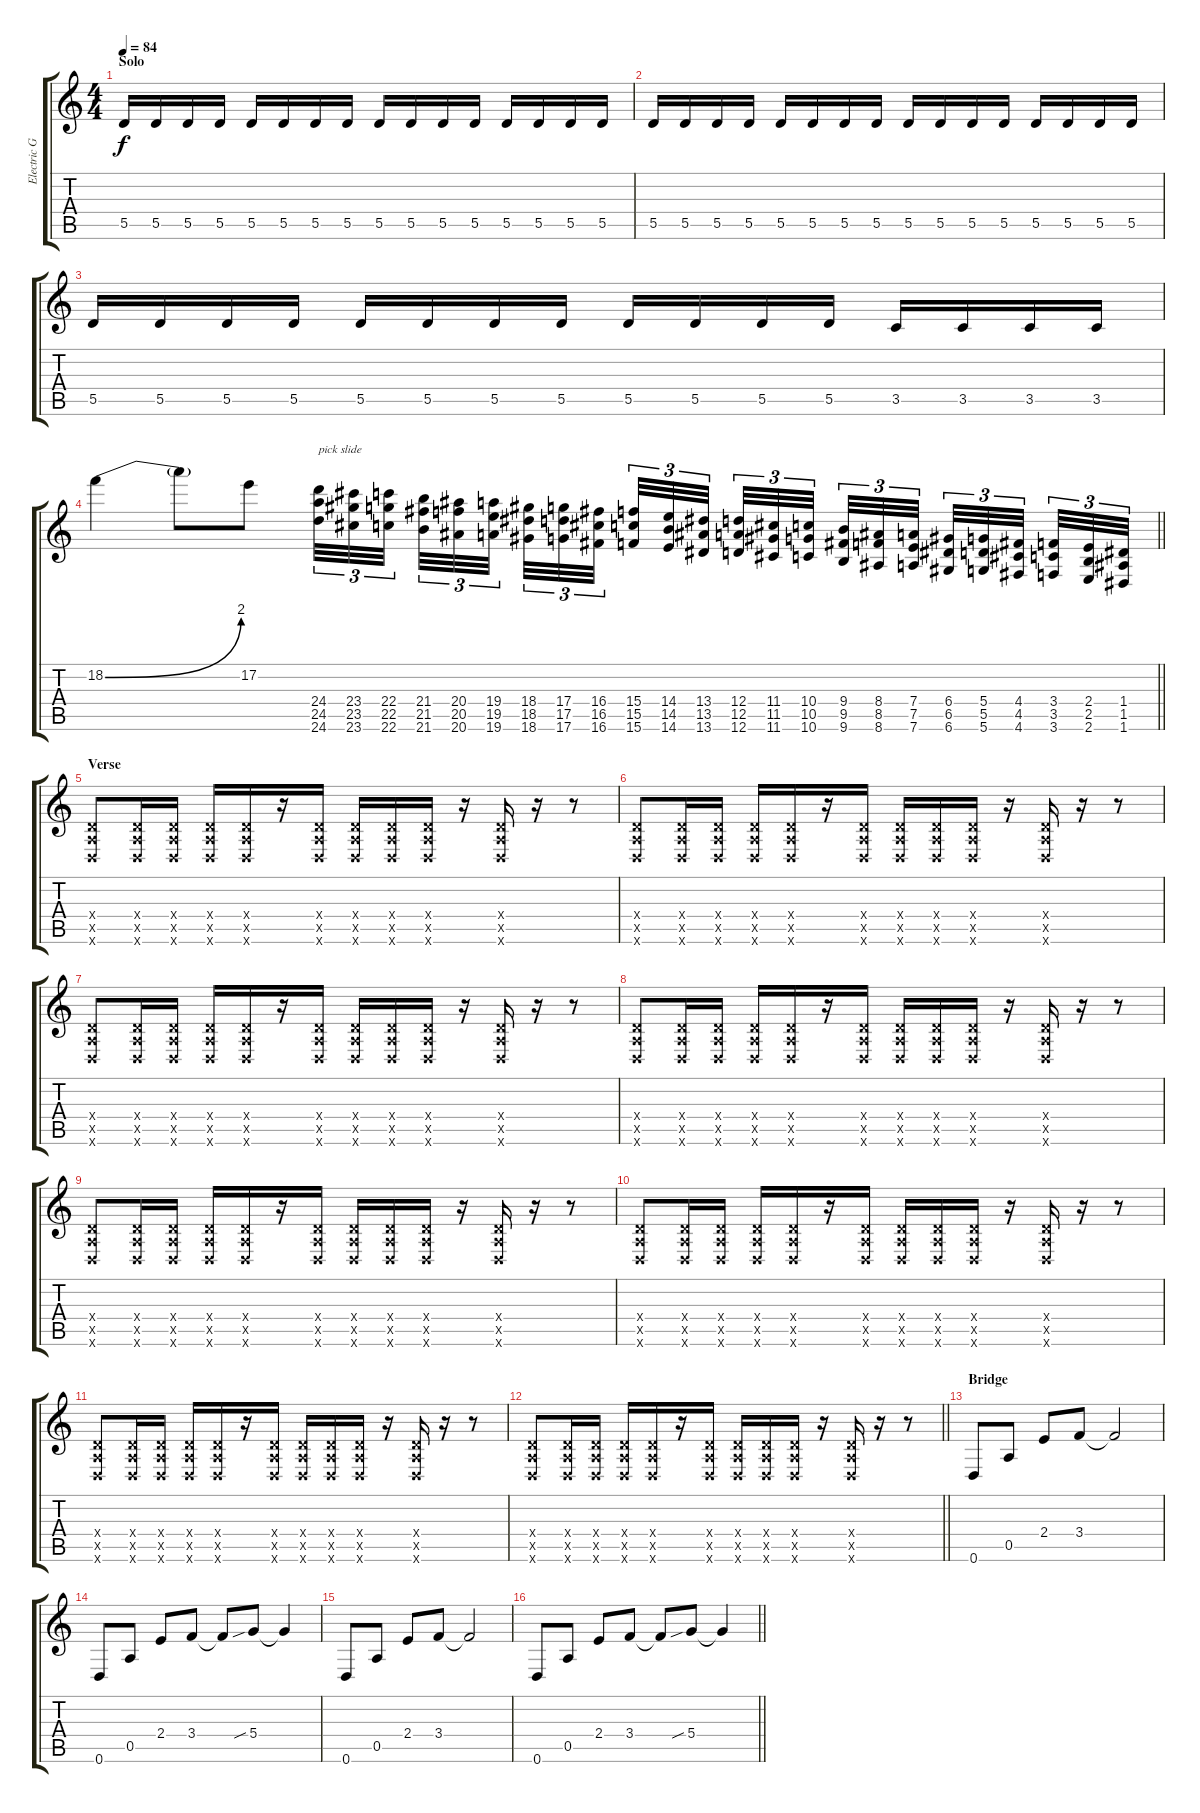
\track ("Electric Guitar" "Electric G") {instrument distortionguitar}
\staff {score tabs}
\tuning (E4 B3 G3 D3 A2 D2) {hide}
\ts (4 4)
\section ("" "Solo")
\tempo 84
\clef g2
\ks c
5.5.16{dy f} 5.5.16 5.5.16 5.5.16 5.5.16 5.5.16 5.5.16 5.5.16 5.5.16 5.5.16 5.5.16 5.5.16 5.5.16 5.5.16 5.5.16 5.5.16 |
5.5.16 5.5.16 5.5.16 5.5.16 5.5.16 5.5.16 5.5.16 5.5.16 5.5.16 5.5.16 5.5.16 5.5.16 5.5.16 5.5.16 5.5.16 5.5.16 |
5.5.16 5.5.16 5.5.16 5.5.16 5.5.16 5.5.16 5.5.16 5.5.16 5.5.16 5.5.16 5.5.16 5.5.16 3.5.16 3.5.16 3.5.16 3.5.16 |
\barLineRight lightlight
18.2{be (bend 0 0 60 8)}.4 18.2{t}.8 17.2.8 (24.4 24.5 24.6).32{tu (3 2) txt "pick slide" instrument guitarfretnoise} (23.4 23.5 23.6).32{tu (3 2)} (22.4 22.5 22.6).32{tu (3 2) beam splitsecondary} (21.4 21.5 21.6).32{tu (3 2)} (20.4 20.5 20.6).32{tu (3 2)} (19.4 19.5 19.6).32{tu (3 2) beam splitsecondary} (18.4 18.5 18.6).32{tu (3 2)} (17.4 17.5 17.6).32{tu (3 2)} (16.4 16.5 16.6).32{tu (3 2) beam splitsecondary} (15.4 15.5 15.6).32{tu (3 2)} (14.4 14.5 14.6).32{tu (3 2)} (13.4 13.5 13.6).32{tu (3 2)} (12.4 12.5 12.6).32{tu (3 2)} (11.4 11.5 11.6).32{tu (3 2)} (10.4 10.5 10.6).32{tu (3 2) beam splitsecondary} (9.4 9.5 9.6).32{tu (3 2)} (8.4 8.5 8.6).32{tu (3 2)} (7.4 7.5 7.6).32{tu (3 2) beam splitsecondary} (6.4 6.5 6.6).32{tu (3 2)} (5.4 5.5 5.6).32{tu (3 2)} (4.4 4.5 4.6).32{tu (3 2) beam splitsecondary} (3.4 3.5 3.6).32{tu (3 2)} (2.4 2.5 2.6).32{tu (3 2)} (1.4 1.5 1.6).32{tu (3 2)} |
\section ("" "Verse")
(0.4{x} 0.5{x} 0.6{x}).8{instrument distortionguitar} (0.4{x} 0.5{x} 0.6{x}).16 (0.4{x} 0.5{x} 0.6{x}).16 (0.4{x} 0.5{x} 0.6{x}).16 (0.4{x} 0.5{x} 0.6{x}).16 r.16 (0.4{x} 0.5{x} 0.6{x}).16 (0.4{x} 0.5{x} 0.6{x}).16 (0.4{x} 0.5{x} 0.6{x}).16 (0.4{x} 0.5{x} 0.6{x}).16 r.16 (0.4{x} 0.5{x} 0.6{x}).16 r.16 r.8 |
(0.4{x} 0.5{x} 0.6{x}).8 (0.4{x} 0.5{x} 0.6{x}).16 (0.4{x} 0.5{x} 0.6{x}).16 (0.4{x} 0.5{x} 0.6{x}).16 (0.4{x} 0.5{x} 0.6{x}).16 r.16 (0.4{x} 0.5{x} 0.6{x}).16 (0.4{x} 0.5{x} 0.6{x}).16 (0.4{x} 0.5{x} 0.6{x}).16 (0.4{x} 0.5{x} 0.6{x}).16 r.16 (0.4{x} 0.5{x} 0.6{x}).16 r.16 r.8 |
(0.4{x} 0.5{x} 0.6{x}).8 (0.4{x} 0.5{x} 0.6{x}).16 (0.4{x} 0.5{x} 0.6{x}).16 (0.4{x} 0.5{x} 0.6{x}).16 (0.4{x} 0.5{x} 0.6{x}).16 r.16 (0.4{x} 0.5{x} 0.6{x}).16 (0.4{x} 0.5{x} 0.6{x}).16 (0.4{x} 0.5{x} 0.6{x}).16 (0.4{x} 0.5{x} 0.6{x}).16 r.16 (0.4{x} 0.5{x} 0.6{x}).16 r.16 r.8 |
(0.4{x} 0.5{x} 0.6{x}).8 (0.4{x} 0.5{x} 0.6{x}).16 (0.4{x} 0.5{x} 0.6{x}).16 (0.4{x} 0.5{x} 0.6{x}).16 (0.4{x} 0.5{x} 0.6{x}).16 r.16 (0.4{x} 0.5{x} 0.6{x}).16 (0.4{x} 0.5{x} 0.6{x}).16 (0.4{x} 0.5{x} 0.6{x}).16 (0.4{x} 0.5{x} 0.6{x}).16 r.16 (0.4{x} 0.5{x} 0.6{x}).16 r.16 r.8 |
(0.4{x} 0.5{x} 0.6{x}).8 (0.4{x} 0.5{x} 0.6{x}).16 (0.4{x} 0.5{x} 0.6{x}).16 (0.4{x} 0.5{x} 0.6{x}).16 (0.4{x} 0.5{x} 0.6{x}).16 r.16 (0.4{x} 0.5{x} 0.6{x}).16 (0.4{x} 0.5{x} 0.6{x}).16 (0.4{x} 0.5{x} 0.6{x}).16 (0.4{x} 0.5{x} 0.6{x}).16 r.16 (0.4{x} 0.5{x} 0.6{x}).16 r.16 r.8 |
(0.4{x} 0.5{x} 0.6{x}).8 (0.4{x} 0.5{x} 0.6{x}).16 (0.4{x} 0.5{x} 0.6{x}).16 (0.4{x} 0.5{x} 0.6{x}).16 (0.4{x} 0.5{x} 0.6{x}).16 r.16 (0.4{x} 0.5{x} 0.6{x}).16 (0.4{x} 0.5{x} 0.6{x}).16 (0.4{x} 0.5{x} 0.6{x}).16 (0.4{x} 0.5{x} 0.6{x}).16 r.16 (0.4{x} 0.5{x} 0.6{x}).16 r.16 r.8 |
(0.4{x} 0.5{x} 0.6{x}).8 (0.4{x} 0.5{x} 0.6{x}).16 (0.4{x} 0.5{x} 0.6{x}).16 (0.4{x} 0.5{x} 0.6{x}).16 (0.4{x} 0.5{x} 0.6{x}).16 r.16 (0.4{x} 0.5{x} 0.6{x}).16 (0.4{x} 0.5{x} 0.6{x}).16 (0.4{x} 0.5{x} 0.6{x}).16 (0.4{x} 0.5{x} 0.6{x}).16 r.16 (0.4{x} 0.5{x} 0.6{x}).16 r.16 r.8 |
\barLineRight lightlight
(0.4{x} 0.5{x} 0.6{x}).8 (0.4{x} 0.5{x} 0.6{x}).16 (0.4{x} 0.5{x} 0.6{x}).16 (0.4{x} 0.5{x} 0.6{x}).16 (0.4{x} 0.5{x} 0.6{x}).16 r.16 (0.4{x} 0.5{x} 0.6{x}).16 (0.4{x} 0.5{x} 0.6{x}).16 (0.4{x} 0.5{x} 0.6{x}).16 (0.4{x} 0.5{x} 0.6{x}).16 r.16 (0.4{x} 0.5{x} 0.6{x}).16 r.16 r.8 |
\section ("" "Bridge")
0.6.8 0.5.8 2.4.8 3.4.8 3.4{t}.2 |
0.6.8 0.5.8 2.4.8 3.4.8 3.4{t}.8 5.4{sib}.8 5.4{t}.4 |
0.6.8 0.5.8 2.4.8 3.4.8 3.4{t}.2 |
\barLineRight lightlight
0.6.8 0.5.8 2.4.8 3.4.8 3.4{t}.8 5.4{sib}.8 5.4{t}.4
